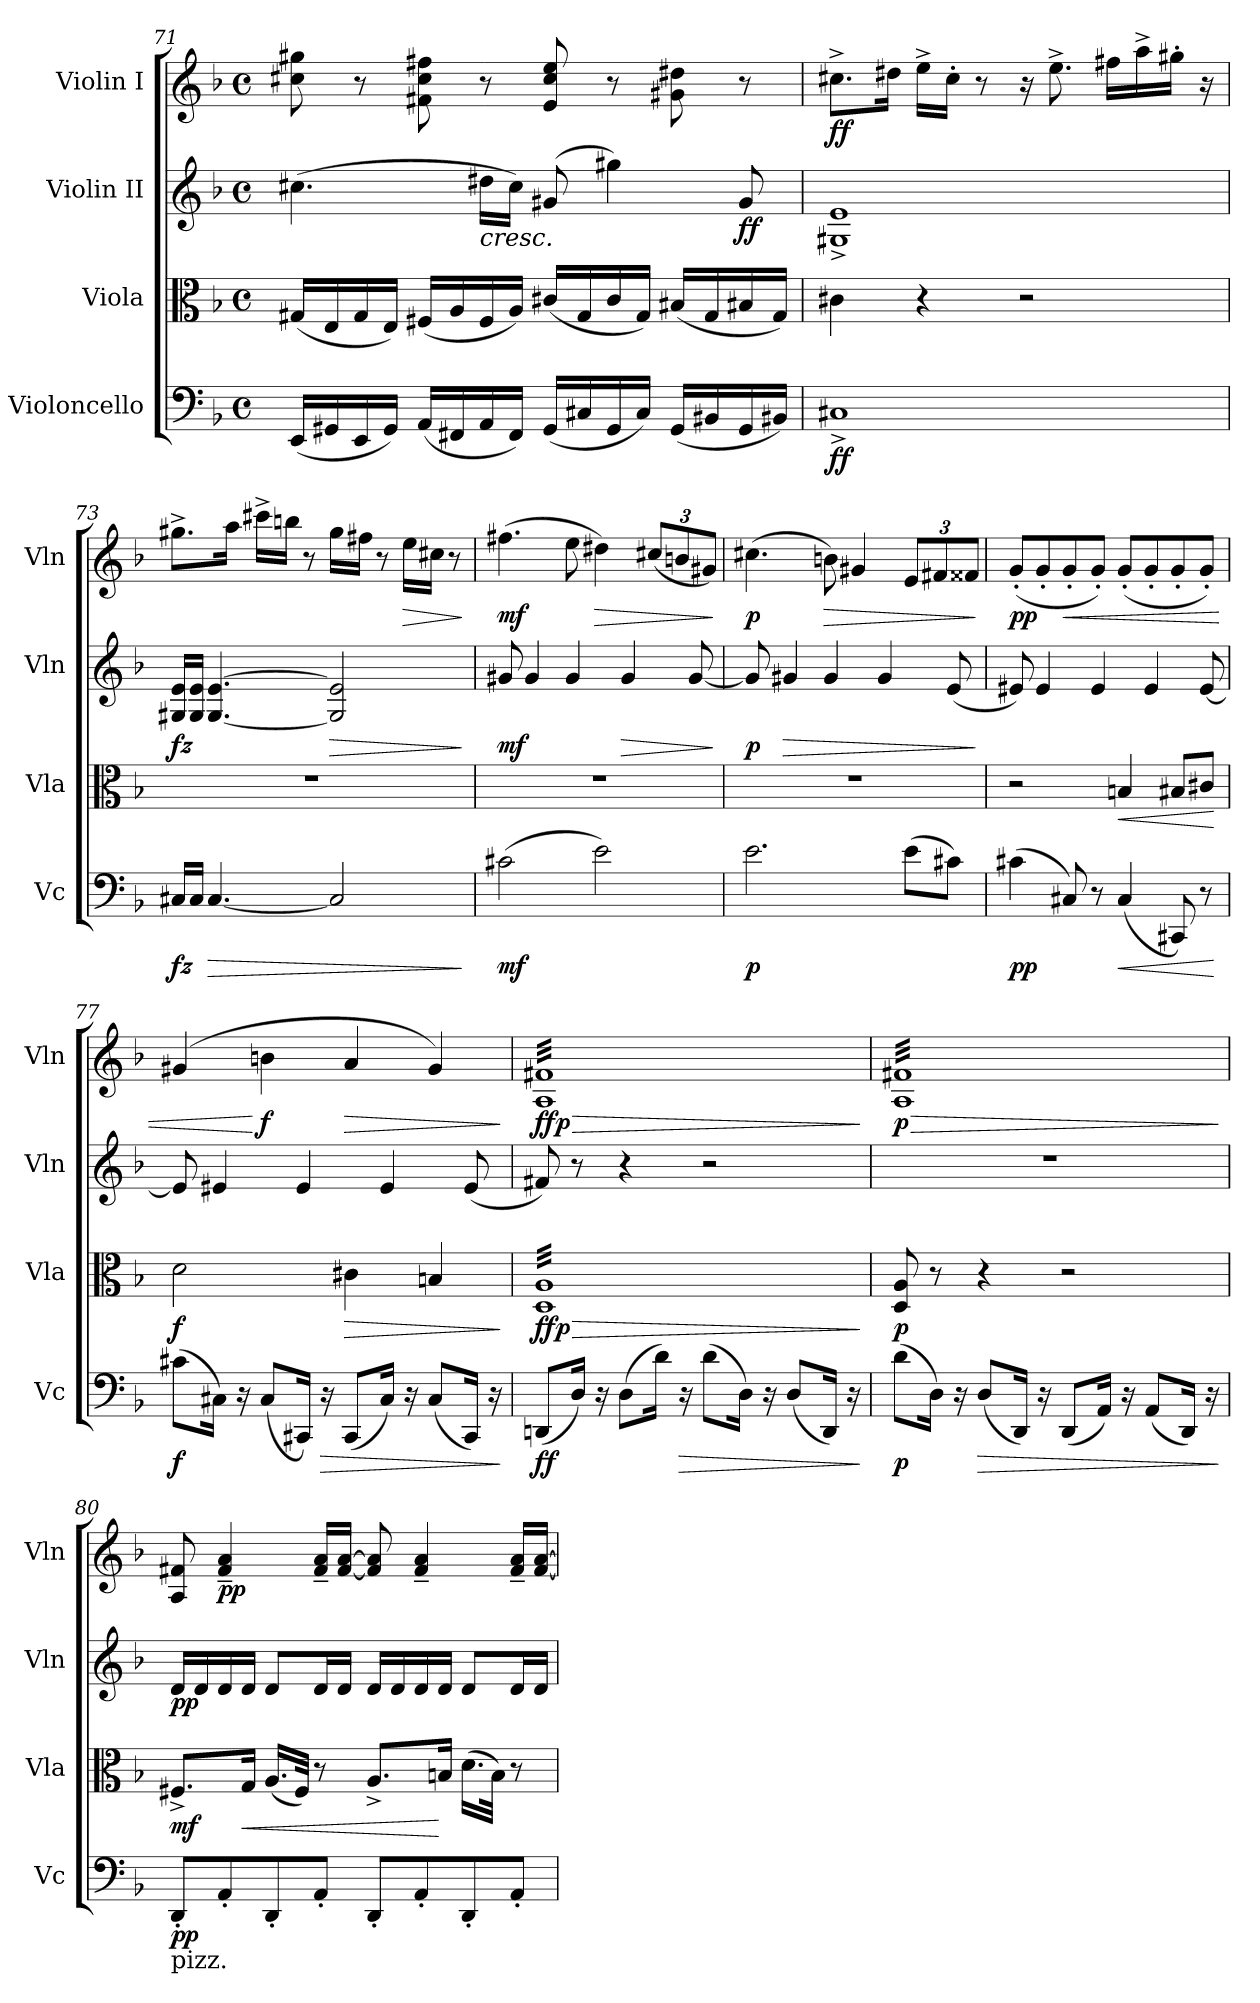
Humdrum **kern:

**kern	**dynam	**kern	**dynam	**kern	**dynam	**kern	**dynam
*part4	*part4	*part3	*part3	*part2	*part2	*part1	*part1
*staff4	*staff4	*staff3	*staff3	*staff2	*staff2	*staff1	*staff1
*I"Violoncello	*	*I"Viola	*	*I"Violin II	*	*I"Violin I	*
*I'Vc	*	*I'Vla	*	*I'Vln	*	*I'Vln	*
!!LO:LB:g=z
*clefF4	*	*clefC3	*	*clefG2	*	*clefG2	*
*k[b-]	*	*k[b-]	*	*k[b-]	*	*k[b-]	*
*M4/4	*	*M4/4	*	*M4/4	*	*M4/4	*
*met(c)	*	*met(c)	*	*met(c)	*	*met(c)	*
=71	=71	=71	=71	=71	=71	=71	=71
(<16EE/LL	.	(<16G#X/LL	.	(>4.cc#X\	.	8cc#X\ 8gg#X\	.
16GG#X/	.	16E/	.	.	.	.	.
16EE/	.	16G#/	.	.	.	8r	.
16GG#/JJ)	.	16E/JJ)	.	.	.	.	.
(<16AA/LL	.	(<16F#X/LL	.	.	.	8f#X\ 8cc#\ 8ff#X\	.
16FF#X/	.	16A/	.	.	.	.	.
!	!	!	!	!	!LO:HP:b	!	!
16AA/	.	16F#/	.	16dd#X\LL	<	8r	.
16FF#/JJ)	.	16A/JJ)	.	16cc#\JJ)	.	.	.
(<16GG#/LL	.	(<16c#X/LL	.	(>8g#X/	.	8e/ 8cc#/ 8ee/	.
16C#X/	.	16G#/	.	.	.	.	.
16GG#/	.	16c#/	.	4gg#X\)	.	8r	.
16C#/JJ)	.	16G#/JJ)	.	.	.	.	.
(<16GG#/LL	.	(<16B#X/LL	.	.	.	8g#X\ 8dd#X\	.
16BB#X/	.	16G#/	.	.	.	.	.
!	!	!	!	!	!LO:DY:b	!	!
16GG#/	.	16B#X/	.	8g#/	ff	8r	.
16BB#X/JJ)	.	16G#/JJ)	.	.	.	.	.
.	.	.	.	.	[	.	.
=72	=72	=72	=72	=72	=72	=72	=72
!	!LO:DY:b	!	!	!	!	!	!LO:DY:b
1C#X^	ff	4c#X\	.	1G#X^ 1e^	.	8.cc#X^\L	ff
.	.	.	.	.	.	16dd#X\Jk	.
.	.	4r	.	.	.	16ee^\LL	.
.	.	.	.	.	.	16cc#'\JJ	.
.	.	.	.	.	.	8r	.
.	.	2r	.	.	.	16r	.
.	.	.	.	.	.	8.ee^\	.
.	.	.	.	.	.	16ff#X\LL	.
.	.	.	.	.	.	16aa^\	.
.	.	.	.	.	.	16gg#X'\JJ	.
.	.	.	.	.	.	16r	.
!!LO:PB:g=z
=73	=73	=73	=73	=73	=73	=73	=73
!	!LO:DY:b	!	!	!	!LO:DY:b	!	!
16C#X/LL	fz	1r	.	16G#X/ 16e/LL	fz	8.gg#X^\L	.
16C#/JJ	.	.	.	16G#/ 16e/JJ	.	.	.
!	!LO:HP:b	!	!	!	!	!	!
[4.C#/	>	.	.	[4.G#/ [4.e/	.	.	.
.	.	.	.	.	.	16aa\Jk	.
.	.	.	.	.	.	16ccc#X^\LL	.
.	.	.	.	.	.	16bbn\JJ	.
.	.	.	.	.	.	8r	.
!	!	!	!	!	!LO:HP:b	!	!
2C#/]	.	.	.	2G#/] 2e/]	>	16gg#\LL	.
.	.	.	.	.	.	16ff#X\JJ	.
.	.	.	.	.	.	8r	.
!	!	!	!	!	!	!	!LO:HP:b
.	.	.	.	.	.	16ee\LL	>
.	.	.	.	.	.	16cc#X\JJ	.
.	.	.	.	.	.	8r	.
.	]	.	.	.	]	.	]
=74	=74	=74	=74	=74	=74	=74	=74
!	!LO:DY:b	!	!	!	!LO:DY:b	!	!LO:DY:b
(>2c#X\	mf	1r	.	8g#X/	mf	(>4.ff#X\	mf
.	.	.	.	4g#/	.	.	.
.	.	.	.	4g#/	.	8ee\	.
!	!	!	!	!	!	!	!LO:HP:b
2e\)	.	.	.	.	.	4dd#X\)	>
!	!	!	!	!	!LO:HP:b	!	!
.	.	.	.	4g#/	>	.	.
*	*	*	*	*	*	*Xbrackettup	*
.	.	.	.	.	.	(<12cc#X/L	.
.	.	.	.	.	.	12bn/	.
.	.	.	.	[8g#/	.	.	.
.	.	.	.	.	.	12g#X/J)	.
.	.	.	.	.	]	.	]
=75	=75	=75	=75	=75	=75	=75	=75
!	!LO:DY:b	!	!	!	!LO:DY:b	!	!LO:DY:b
2.e\	p	1r	.	8g#/]	p	(>4.cc#X\	p
!	!	!	!	!	!LO:HP:b	!	!
.	.	.	.	4g#X/	>	.	.
!	!	!	!	!	!	!	!LO:HP:b
.	.	.	.	4g#/	.	8bn\)	>
.	.	.	.	.	.	4g#X/	.
.	.	.	.	4g#/	.	.	.
(>8e\L	.	.	.	.	.	12e/L	.
.	.	.	.	.	.	12f#X/	.
8c#X\J)	.	.	.	(<8e/	.	.	.
.	.	.	.	.	.	12f##X/J	.
.	.	.	.	.	]	.	]
!!LO:LB:g=z
=76	=76	=76	=76	=76	=76	=76	=76
!	!LO:DY:b	!	!	!	!	!	!LO:DY:b
(>4c#X\	pp	2r	.	8e#X/)	.	(<8g'/L	pp
.	.	.	.	4e#/	.	8g'/	.
!	!	!	!	!	!	!	!LO:HP:b
8C#X/)	.	.	.	.	.	8g'/	<
8r	.	.	.	4e#/	.	8g'/J)	.
!	!LO:HP:b	!	!LO:HP:b	!	!	!	!
(<4C#/	<	4Bn/	<	.	.	(<8g'/L	.
.	.	.	.	4e#/	.	8g'/	.
8CC#X/)	.	8B#X/L	.	.	.	8g'/	.
8r	.	8c#X/J	.	[8e#/	.	8g'/J)	.
.	[	.	[	.	.	.	.
=77	=77	=77	=77	=77	=77	=77	=77
!	!LO:DY:b	!	!LO:DY:b	!	!	!	!
(>8c#X\L	f	2d\	f	8e#/]	.	(>4g#X/	.
16C#X\Jk)	.	.	.	4e#X/	.	.	.
16r	.	.	.	.	.	.	.
!	!	!	!	!	!	!	!LO:DY:n=1:b
(<8C#/L	.	.	.	.	.	4bn\	[ f
16CC#X/Jk)	.	.	.	4e#/	.	.	.
!	!LO:HP:b	!	!	!	!	!	!
16r	>	.	.	.	.	.	.
!	!	!	!LO:HP:b	!	!	!	!LO:HP:b
(<8CC#/L	.	4c#X\	>	.	.	4a/	>
16C#/Jk)	.	.	.	4e#/	.	.	.
16r	.	.	.	.	.	.	.
(<8C#/L	.	4Bn/	.	.	.	4g#/)	.
16CC#/Jk)	.	.	.	(<8e#/	.	.	.
16r	.	.	.	.	.	.	.
.	]	.	]	.	.	.	]
=78	=78	=78	=78	=78	=78	=78	=78
!	!LO:DY:b	!	!LO:HP:b	!	!	!	!LO:HP:b
!	!	!	!LO:DY:n=1:b	!	!	!	!
!	!	!	!LO:DY:n=2:b	!	!	!	!LO:DY:n=1:b
!	!	!	!	!	!	!	!LO:DY:n=2:b
*	*	*tremolo	*	*	*	*	*
*	*	*	*	*	*	*tremolo	*
(<8DDn/L	ff	32D 32ALLL	> ff p	8f#X/)	.	32A 32f#XLLL	> ff p
.	.	32D 32A	.	.	.	32A 32f#X	.
.	.	32D 32A	.	.	.	32A 32f#X	.
.	.	32D 32A	.	.	.	32A 32f#X	.
16D/Jk)	.	32D 32A	.	8r	.	32A 32f#X	.
.	.	32D 32A	.	.	.	32A 32f#X	.
16r	.	32D 32A	.	.	.	32A 32f#X	.
.	.	32D 32A	.	.	.	32A 32f#X	.
(>8D\L	.	32D 32A	.	4r	.	32A 32f#X	.
.	.	32D 32A	.	.	.	32A 32f#X	.
.	.	32D 32A	.	.	.	32A 32f#X	.
.	.	32D 32A	.	.	.	32A 32f#X	.
16d\Jk)	.	32D 32A	.	.	.	32A 32f#X	.
.	.	32D 32A	.	.	.	32A 32f#X	.
!	!LO:HP:b	!	!	!	!	!	!
16r	>	32D 32A	.	.	.	32A 32f#X	.
.	.	32D 32A	.	.	.	32A 32f#X	.
(>8d\L	.	32D 32A	.	2r	.	32A 32f#X	.
.	.	32D 32A	.	.	.	32A 32f#X	.
.	.	32D 32A	.	.	.	32A 32f#X	.
.	.	32D 32A	.	.	.	32A 32f#X	.
16D\Jk)	.	32D 32A	.	.	.	32A 32f#X	.
.	.	32D 32A	.	.	.	32A 32f#X	.
16r	.	32D 32A	.	.	.	32A 32f#X	.
.	.	32D 32A	.	.	.	32A 32f#X	.
(<8D/L	.	32D 32A	.	.	.	32A 32f#X	.
.	.	32D 32A	.	.	.	32A 32f#X	.
.	.	32D 32A	.	.	.	32A 32f#X	.
.	.	32D 32A	.	.	.	32A 32f#X	.
16DD/Jk)	.	32D 32A	.	.	.	32A 32f#X	.
.	.	32D 32A	.	.	.	32A 32f#X	.
16r	.	32D 32A	.	.	.	32A 32f#X	.
.	.	32D 32AJJJ	.	.	.	32A 32f#XJJJ	.
*	*	*Xtremolo	*	*	*	*	*
.	]	.	]	.	.	.	]
!!LO:LB:g=z
=79	=79	=79	=79	=79	=79	=79	=79
!	!LO:DY:b	!	!LO:DY:b	!	!	!	!LO:HP:b
!	!	!	!	!	!	!	!LO:DY:n=1:b
(>8d\L	p	8D/ 8A/	p	1r	.	32A 32f#XLLL	> p
.	.	.	.	.	.	32A 32f#X	.
.	.	.	.	.	.	32A 32f#X	.
.	.	.	.	.	.	32A 32f#X	.
16D\Jk)	.	8r	.	.	.	32A 32f#X	.
.	.	.	.	.	.	32A 32f#X	.
16r	.	.	.	.	.	32A 32f#X	.
.	.	.	.	.	.	32A 32f#X	.
!	!LO:HP:b	!	!	!	!	!	!
(<8D/L	>	4r	.	.	.	32A 32f#X	.
.	.	.	.	.	.	32A 32f#X	.
.	.	.	.	.	.	32A 32f#X	.
.	.	.	.	.	.	32A 32f#X	.
16DD/Jk)	.	.	.	.	.	32A 32f#X	.
.	.	.	.	.	.	32A 32f#X	.
16r	.	.	.	.	.	32A 32f#X	.
.	.	.	.	.	.	32A 32f#X	.
(<8DD/L	.	2r	.	.	.	32A 32f#X	.
.	.	.	.	.	.	32A 32f#X	.
.	.	.	.	.	.	32A 32f#X	.
.	.	.	.	.	.	32A 32f#X	.
16AA/Jk)	.	.	.	.	.	32A 32f#X	.
.	.	.	.	.	.	32A 32f#X	.
16r	.	.	.	.	.	32A 32f#X	.
.	.	.	.	.	.	32A 32f#X	.
(<8AA/L	.	.	.	.	.	32A 32f#X	.
.	.	.	.	.	.	32A 32f#X	.
.	.	.	.	.	.	32A 32f#X	.
.	.	.	.	.	.	32A 32f#X	.
16DD/Jk)	.	.	.	.	.	32A 32f#X	.
.	.	.	.	.	.	32A 32f#X	.
16r	.	.	.	.	.	32A 32f#X	.
.	.	.	.	.	.	32A 32f#XJJJ	.
*	*	*	*	*	*	*Xtremolo	*
.	]	.	.	.	.	.	]
=80	=80	=80	=80	=80	=80	=80	=80
!LO:TX:b:t=pizz.	!	!	!	!	!	!	!
!	!LO:DY:b	!	!LO:DY:b	!	!LO:DY:b	!	!
8DD'/L	pp	8.F#X^/L	mf	16d/LL	pp	8A/ 8f#X/	.
.	.	.	.	16d/	.	.	.
!	!	!	!	!	!	!	!LO:DY:b
8AA'/	.	.	.	16d/	.	4f#/~ 4a/~	pp
!	!	!	!LO:HP:b	!	!	!	!
.	.	16G/Jk	<	16d/JJ	.	.	.
8DD'/	.	(<16.A/LL	.	8d/L	.	.	.
.	.	32F#/JJk)	.	.	.	.	.
8AA'/J	.	8r	.	16d/L	.	16f#/~ 16a/~LL	.
.	.	.	.	16d/JJ	.	[16f#/ [16a/JJ	.
8DD'/L	.	8.A^/L	.	16d/LL	.	8f#/] 8a/]	.
.	.	.	.	16d/	.	.	.
8AA'/	.	.	.	16d/	.	4f#/~ 4a/~	.
.	.	16Bn/Jk	[	16d/JJ	.	.	.
8DD'/	.	(>16.d\LL	.	8d/L	.	.	.
.	.	32B\JJk)	.	.	.	.	.
8AA'/J	.	8r	.	16d/L	.	16f#/~ 16a/~LL	.
.	.	.	.	16d/JJ	.	[16f#/ [16a/JJ	.
=	=	=	=	=	=	=	=
*-	*-	*-	*-	*-	*-	*-	*-
